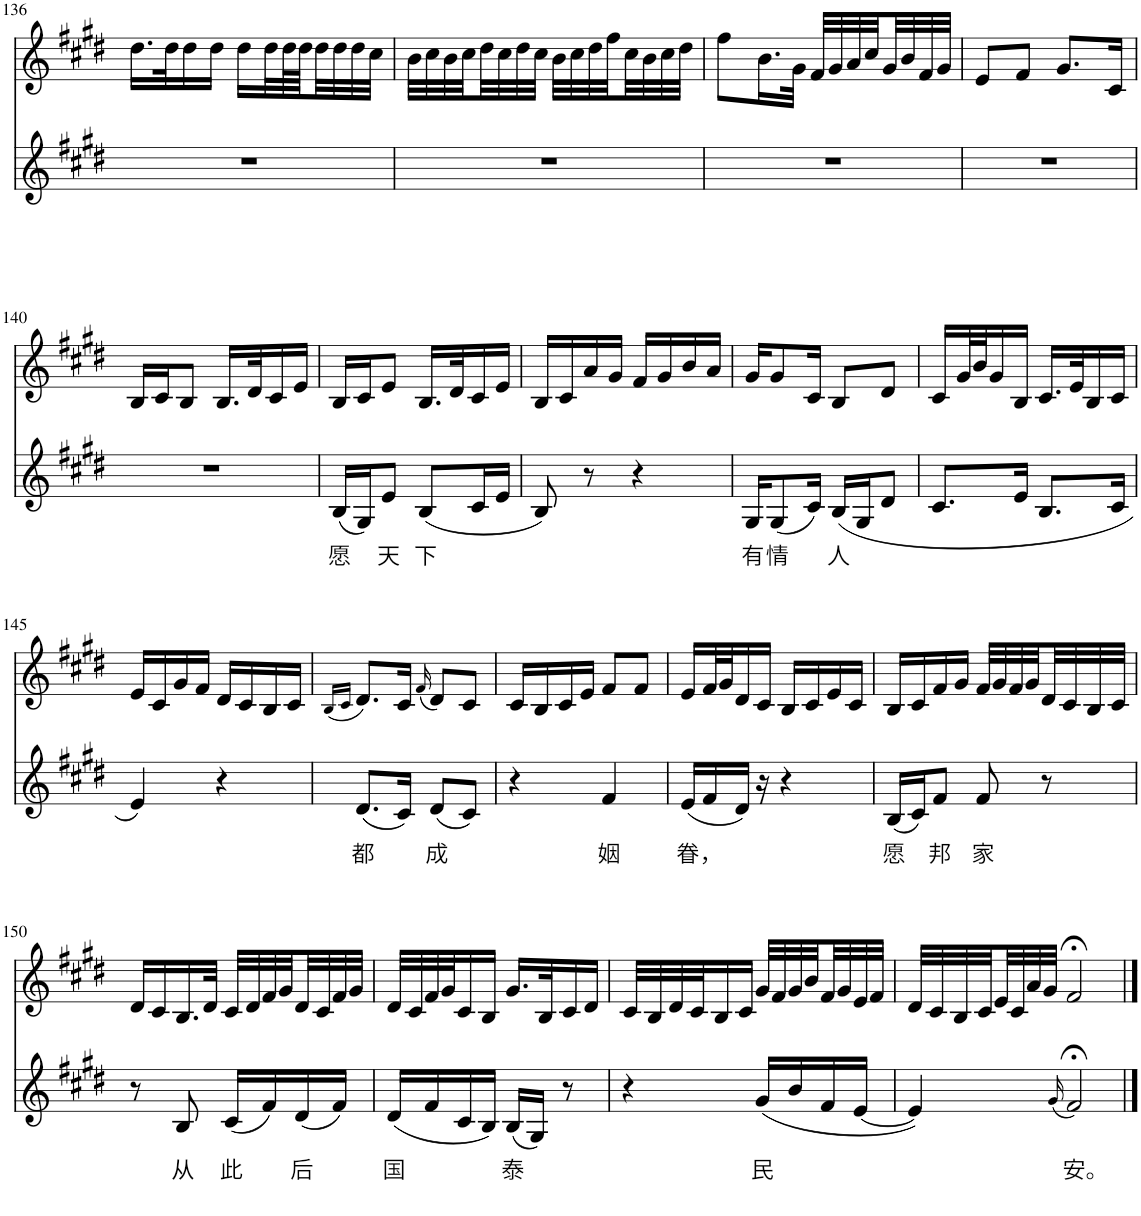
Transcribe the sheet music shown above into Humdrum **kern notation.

**kern	**text	**kern
*part2	*part2	*part1
*staff2	*staff2	*staff1
*I"Piano	*	*I"Piano
*I'Pno	*	*I'Pno
!!LO:PB:g=z
*clefG2	*	*clefG2
*k[f#c#g#d#]	*	*k[f#c#g#d#]
*M2/4	*	*M2/4
=136	=136	=136
2r	.	16.dd#\LL
.	.	32dd#\K
.	.	16dd#\
.	.	16dd#\JJ
.	.	16dd#\LL
.	.	32dd#\L
.	.	64dd#\L
.	.	64dd#\J
.	.	32dd#\
.	.	32dd#\
.	.	32dd#\
.	.	32cc#\JJJ
=137	=137	=137
2r	.	32b\LLL
.	.	32cc#\
.	.	32b\
.	.	32cc#\
.	.	32dd#\
.	.	32cc#\
.	.	32dd#\
.	.	32cc#\JJJ
.	.	32b\LLL
.	.	32cc#\
.	.	32dd#\
.	.	32ff#\
.	.	32cc#\
.	.	32b\
.	.	32cc#\
.	.	32dd#\JJJ
=138	=138	=138
2r	.	8ff#\L
.	.	16.b\L
.	.	32g#\JJk
.	.	32f#/LLL
.	.	32g#/
.	.	32a/
.	.	32cc#/
.	.	32g#/
.	.	32b/
.	.	32f#/
.	.	32g#/JJJ
=139	=139	=139
2r	.	8e/L
.	.	8f#/J
.	.	8.g#/L
.	.	16c#/Jk
!!LO:LB:g=z
=140	=140	=140
2r	.	16B/LL
.	.	16c#/J
.	.	8B/J
.	.	16.B/LL
.	.	32d#/K
.	.	16c#/
.	.	16e/JJ
=141	=141	=141
!	!LO:LY:b	!
(16B/LL	愿	16B/LL
16G#/J)	.	16c#/J
!	!LO:LY:b	!
8e/J	天	8e/J
!	!LO:LY:b	!
(8B/L	下	16.B/LL
.	.	32d#/K
16c#/L	.	16c#/
16e/JJ	.	16e/JJ
=142	=142	=142
8B/)	.	16B/LL
.	.	16c#/
8r	.	16a/
.	.	16g#/JJ
4r	.	16f#/LL
.	.	16g#/
.	.	16b/
.	.	16a/JJ
=143	=143	=143
!	!LO:LY:b	!
16G#/KL	有	16g#/KL
!	!LO:LY:b	!
(8G#/	情	8g#/
16c#/Jk)	.	16c#/Jk
!	!LO:LY:b	!
(16B/LL	人	8B/L
16G#/J	.	.
8d#/J	.	8d#/J
=144	=144	=144
8.c#/L	.	16c#/LL
.	.	32g#/L
.	.	32b/J
.	.	16g#/
16e/Jk	.	16B/JJ
8.B/L	.	16.c#/LL
.	.	32e/K
.	.	16B/
16c#/Jk	.	16c#/JJ
!!LO:LB:g=z
=145	=145	=145
4e/)	.	16e/LL
.	.	16c#/
.	.	16g#/
.	.	16f#/JJ
4r	.	16d#/LL
.	.	16c#/
.	.	16B/
.	.	16c#/JJ
=146	=146	=146
.	.	(16qB/LL
.	.	16qc#/JJ
!	!LO:LY:b	!
(8.d#/L	都	8.d#/L)
16c#/Jk)	.	16c#/Jk
.	.	(16qf#/
!	!LO:LY:b	!
(8d#/L	成	8d#/L)
8c#/J)	.	8c#/J
=147	=147	=147
4r	.	16c#/LL
.	.	16B/
.	.	16c#/
.	.	16e/JJ
!	!LO:LY:b	!
4f#/	姻	8f#/L
.	.	8f#/J
=148	=148	=148
!	!LO:LY:b	!
(16e/LL	眷，	16e/LL
16f#/	.	32f#/L
.	.	32g#/J
16d#/JJ)	.	16d#/
16r	.	16c#/JJ
4r	.	16B/LL
.	.	16c#/
.	.	16e/
.	.	16c#/JJ
=149	=149	=149
!	!LO:LY:b	!
(16B/LL	愿	16B/LL
16c#/J)	.	16c#/
!	!LO:LY:b	!
8f#/J	邦	16f#/
.	.	16g#/JJ
!	!LO:LY:b	!
8f#/	家	32f#/LLL
.	.	32g#/
.	.	32f#/
.	.	32g#/
8r	.	32d#/
.	.	32c#/
.	.	32B/
.	.	32c#/JJJ
!!LO:LB:g=z
=150	=150	=150
8r	.	16d#/LL
.	.	16c#/
!	!LO:LY:b	!
8B/	从	16.B/
.	.	32d#/JJk
!	!LO:LY:b	!
(16c#/LL	此	32c#/LLL
.	.	32d#/
16f#/)	.	32f#/
.	.	32g#/
!	!LO:LY:b	!
(16d#/	后	32d#/
.	.	32c#/
16f#/JJ)	.	32f#/
.	.	32g#/JJJ
=151	=151	=151
!	!LO:LY:b	!
(16d#/LL	国	32d#/LLL
.	.	32c#/
16f#/	.	32f#/
.	.	32g#/J
16c#/	.	16c#/
16B/JJ)	.	16B/JJ
!	!LO:LY:b	!
(16B/LL	泰	16.g#/LL
16G#/JJ)	.	.
.	.	32B/K
8r	.	16c#/
.	.	16d#/JJ
=152	=152	=152
4r	.	32c#/LLL
.	.	32B/
.	.	32d#/
.	.	32c#/J
.	.	16B/
.	.	16c#/JJ
!	!LO:LY:b	!
(16g#/LL	民	32g#/LLL
.	.	32f#/
16b/	.	32g#/
.	.	32b/
16f#/	.	32f#/
.	.	32g#/
[16e/JJ	.	32e/
.	.	32f#/JJJ
=153	=153	=153
4e/])	.	32d#/LLL
.	.	32c#/
.	.	32B/
.	.	32c#/
.	.	32e/
.	.	32c#/
.	.	32a/
.	.	32g#/JJJ
(16qg#/	.	.
!	!LO:LY:b	!
[4f#/)	安。	[4f#/
==154	==154	==154
4f#;</]	.	4f#;</]
=	=	=
*-	*-	*-
